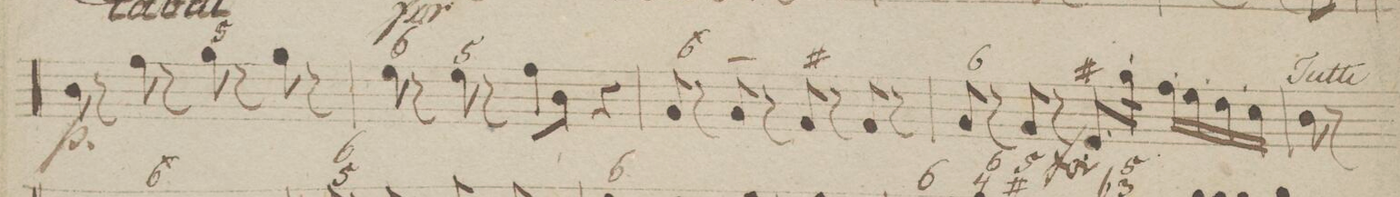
**kern	**fba	**dynam
*I"Organ.	*	*
*clefF4	*	*
*k[b-]	*	*
*met(c)	*	*
*M4/4	*	*
8D\	.	p
8r	.	.
8A\	.	.
8r	.	.
8B-\	5	.
8r	.	.
8B-\	.	.
8r	.	.
=9	=9	=9
8G\	6	.
8r	.	.
8G\	5	.
8r	.	.
8A\L	.	.
8D\J	.	.
4r	.	.
=10	=10	=10
8BB-/	6\	.
8r	.	.
8BB-/	_	.
8r	.	.
8AA/	#	.
8r	.	.
8AA/	.	.
8r	.	.
=11	=11	=11
8BB-/	6	.
8r	.	.
8BB-/	.	.
8r	.	.
8.GG/L	#	f
16B-'\Jk	.	.
*16\right	*	*
16A'\LL	.	.
16G'\	.	.
16F'\	.	.
16E'\JJ	.	.
=12	=12	=12
8D\	.	.
8r	.	.
*-	*-	*-
